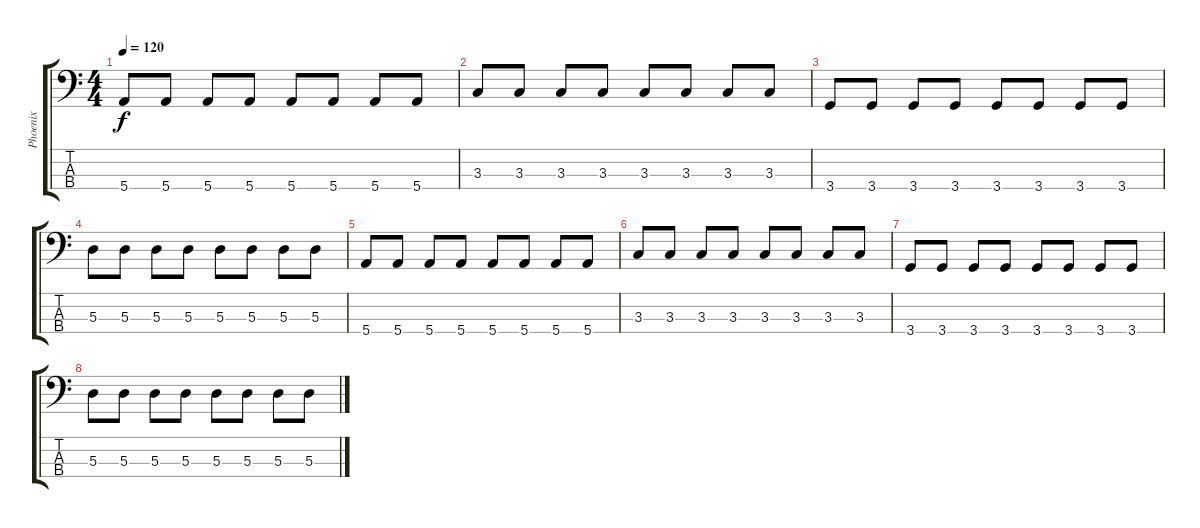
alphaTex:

\track ("Phoenix" "Phoenix") {instrument electricbasspick}
\staff {score tabs}
\tuning (G2 D2 A1 E1) {hide}
\ts (4 4)
\tempo 120
\clef f4
\ks c
5.4.8{dy f} 5.4.8 5.4.8 5.4.8 5.4.8 5.4.8 5.4.8 5.4.8 |
3.3.8 3.3.8 3.3.8 3.3.8 3.3.8 3.3.8 3.3.8 3.3.8 |
3.4.8 3.4.8 3.4.8 3.4.8 3.4.8 3.4.8 3.4.8 3.4.8 |
5.3.8 5.3.8 5.3.8 5.3.8 5.3.8 5.3.8 5.3.8 5.3.8 |
5.4.8 5.4.8 5.4.8 5.4.8 5.4.8 5.4.8 5.4.8 5.4.8 |
3.3.8 3.3.8 3.3.8 3.3.8 3.3.8 3.3.8 3.3.8 3.3.8 |
3.4.8 3.4.8 3.4.8 3.4.8 3.4.8 3.4.8 3.4.8 3.4.8 |
5.3.8 5.3.8 5.3.8 5.3.8 5.3.8 5.3.8 5.3.8 5.3.8
